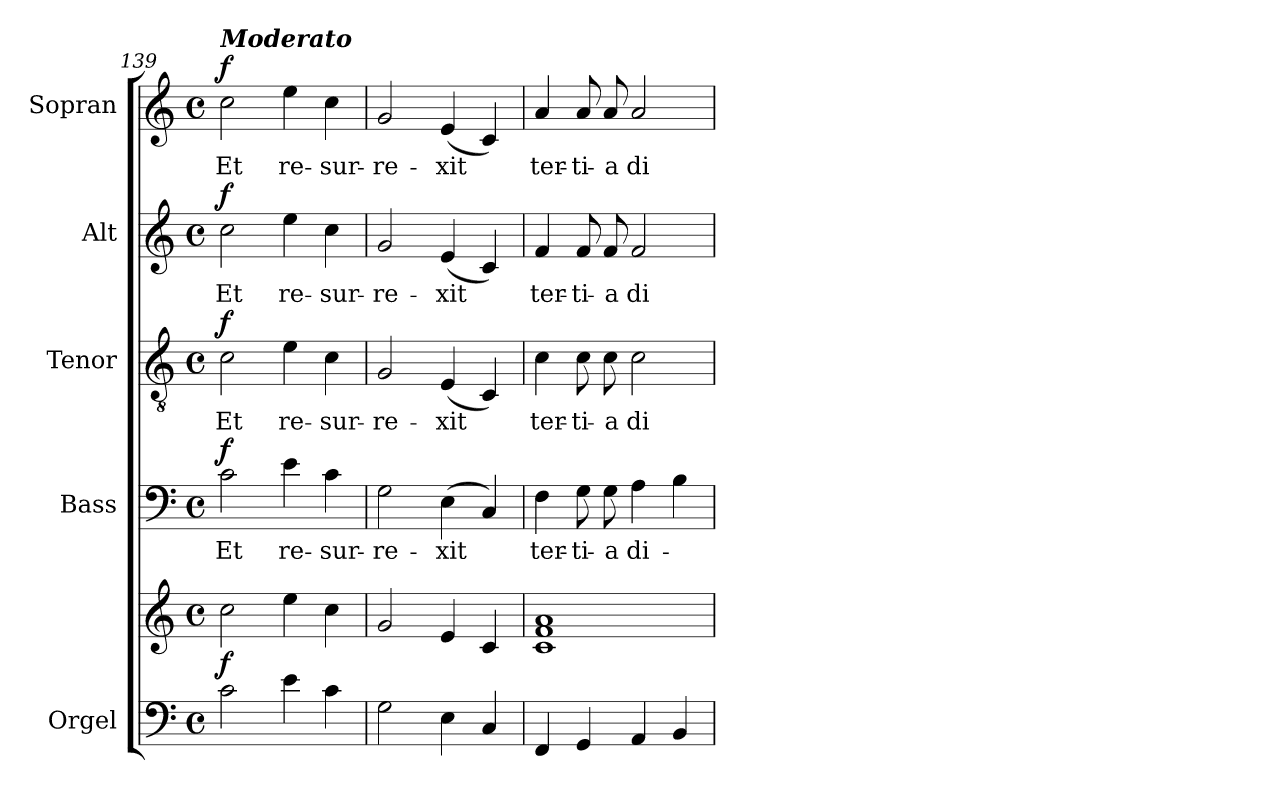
**kern	**kern	**dynam	**kern	**text	**dynam	**kern	**text	**dynam	**kern	**text	**dynam	**kern	**text	**dynam
*part5	*part5	*part5	*part4	*part4	*part4	*part3	*part3	*part3	*part2	*part2	*part2	*part1	*part1	*part1
*staff6	*staff5	*staff5/6	*staff4	*staff4	*staff4	*staff3	*staff3	*staff3	*staff2	*staff2	*staff2	*staff1	*staff1	*staff1
*I"Orgel	*	*	*I"Bass	*	*	*I"Tenor	*	*	*I"Alt	*	*	*I"Sopran	*	*
*I'Org.	*	*	*I'B.	*	*	*I'T.	*	*	*I'A.	*	*	*I'S.	*	*
*clefF4	*clefG2	*	*clefF4	*	*	*clefGv2	*	*	*clefG2	*	*	*clefG2	*	*
*k[]	*k[]	*	*k[]	*	*	*k[]	*	*	*k[]	*	*	*k[]	*	*
*C:	*C:	*	*C:	*	*	*C:	*	*	*C:	*	*	*C:	*	*
*M4/4	*M4/4	*	*M4/4	*	*	*M4/4	*	*	*M4/4	*	*	*M4/4	*	*
*met(c)	*met(c)	*	*met(c)	*	*	*met(c)	*	*	*met(c)	*	*	*met(c)	*	*
=139	=139	=139	=139	=139	=139	=139	=139	=139	=139	=139	=139	=139	=139	=139
!	!	!	!	!	!	!	!	!	!	!	!	!LO:TX:a:Bi:t=Moderato	!	!
!	!	!LO:DY:b	!	!LO:LY:b	!LO:DY:a	!	!LO:LY:b	!LO:DY:a	!	!LO:LY:b	!LO:DY:a	!	!LO:LY:b	!LO:DY:a
2c\	2cc\	f	2c\	Et	f	2c\	Et	f	2cc\	Et	f	2cc\	Et	f
!	!	!	!	!LO:LY:b	!	!	!LO:LY:b	!	!	!LO:LY:b	!	!	!LO:LY:b	!
4e\	4ee\	.	4e\	re-	.	4e\	re-	.	4ee\	re-	.	4ee\	re-	.
!	!	!	!	!LO:LY:b	!	!	!LO:LY:b	!	!	!LO:LY:b	!	!	!LO:LY:b	!
4c\	4cc\	.	4c\	-sur-	.	4c\	-sur-	.	4cc\	-sur-	.	4cc\	-sur-	.
=140	=140	=140	=140	=140	=140	=140	=140	=140	=140	=140	=140	=140	=140	=140
!	!	!	!	!LO:LY:b	!	!	!LO:LY:b	!	!	!LO:LY:b	!	!	!LO:LY:b	!
2G\	2g/	.	2G\	-re-	.	2G/	-re-	.	2g/	-re-	.	2g/	-re-	.
!	!	!	!	!LO:LY:b	!	!	!LO:LY:b	!	!	!LO:LY:b	!	!	!LO:LY:b	!
4E\	4e/	.	(>4E\	-xit	.	(<4E/	-xit	.	(<4e/	-xit	.	(<4e/	-xit	.
4C/	4c/	.	4C/)	.	.	4C/)	.	.	4c/)	.	.	4c/)	.	.
=141	=141	=141	=141	=141	=141	=141	=141	=141	=141	=141	=141	=141	=141	=141
!	!	!	!	!LO:LY:b	!	!	!LO:LY:b	!	!	!LO:LY:b	!	!	!LO:LY:b	!
4FF/	1c 1f 1a	.	4F\	ter-	.	4c\	ter-	.	4f/	ter-	.	4a/	ter-	.
!	!	!	!	!LO:LY:b	!	!	!LO:LY:b	!	!	!LO:LY:b	!	!	!LO:LY:b	!
4GG/	.	.	8G\	-ti-	.	8c\	-ti-	.	8f/	-ti-	.	8a/	-ti-	.
!	!	!	!	!LO:LY:b	!	!	!LO:LY:b	!	!	!LO:LY:b	!	!	!LO:LY:b	!
.	.	.	8G\	-a	.	8c\	-a	.	8f/	-a	.	8a/	-a	.
!	!	!	!	!LO:LY:b	!	!	!LO:LY:b	!	!	!LO:LY:b	!	!	!LO:LY:b	!
4AA/	.	.	4A\	di-	.	2c\	di-	.	2f/	di-	.	2a/	di-	.
4BB/	.	.	4B\	.	.	.	.	.	.	.	.	.	.	.
=	=	=	=	=	=	=	=	=	=	=	=	=	=	=
*-	*-	*-	*-	*-	*-	*-	*-	*-	*-	*-	*-	*-	*-	*-
